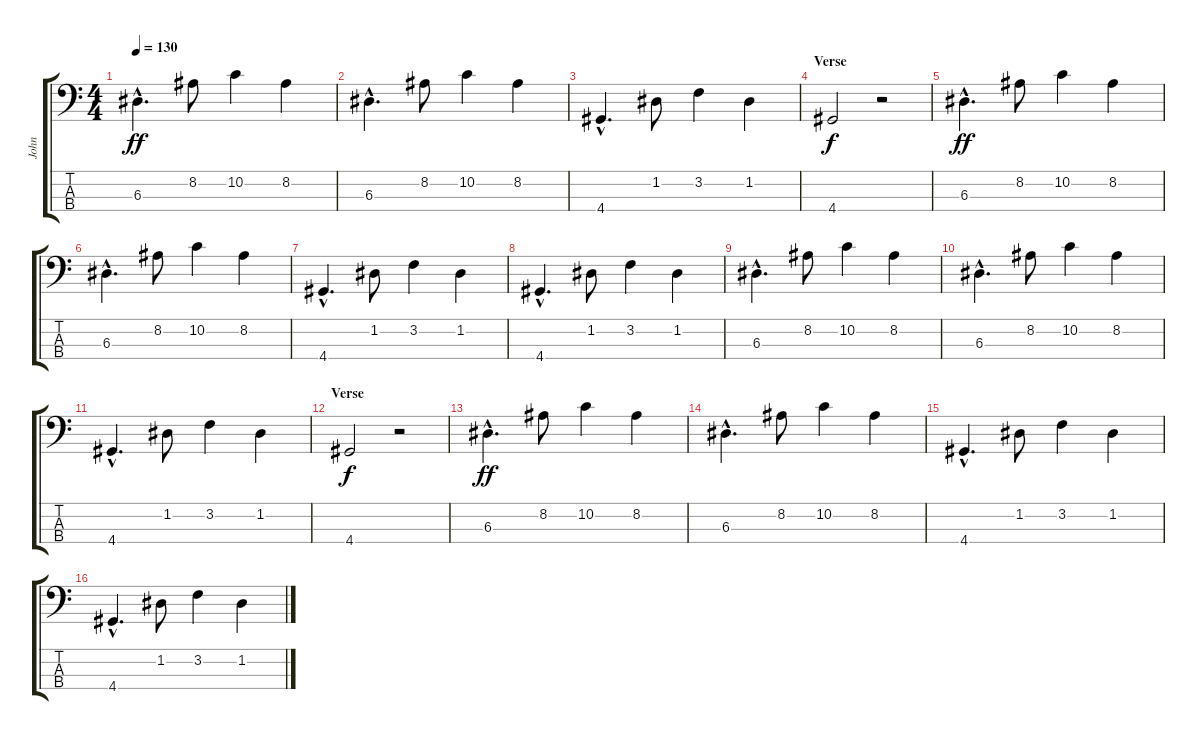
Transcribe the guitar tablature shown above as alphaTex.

\track ("John" "John") {instrument electricbasspick}
\staff {score tabs}
\tuning (G2 D2 A1 E1) {hide}
\ts (4 4)
\tempo 130
\clef f4
\ks c
6.3{hac}.4{d dy ff} 8.2.8 10.2.4 8.2.4 |
6.3{hac}.4{d} 8.2.8 10.2.4 8.2.4 |
4.4{hac}.4{d} 1.2.8 3.2.4 1.2.4 |
\section ("" "Verse")
4.4.2{dy f} r.2 |
6.3{hac}.4{d dy ff} 8.2.8 10.2.4 8.2.4 |
6.3{hac}.4{d} 8.2.8 10.2.4 8.2.4 |
4.4{hac}.4{d} 1.2.8 3.2.4 1.2.4 |
4.4{hac}.4{d} 1.2.8 3.2.4 1.2.4 |
6.3{hac}.4{d} 8.2.8 10.2.4 8.2.4 |
6.3{hac}.4{d} 8.2.8 10.2.4 8.2.4 |
4.4{hac}.4{d} 1.2.8 3.2.4 1.2.4 |
\section ("" "Verse")
4.4.2{dy f} r.2 |
6.3{hac}.4{d dy ff} 8.2.8 10.2.4 8.2.4 |
6.3{hac}.4{d} 8.2.8 10.2.4 8.2.4 |
4.4{hac}.4{d} 1.2.8 3.2.4 1.2.4 |
4.4{hac}.4{d} 1.2.8 3.2.4 1.2.4
